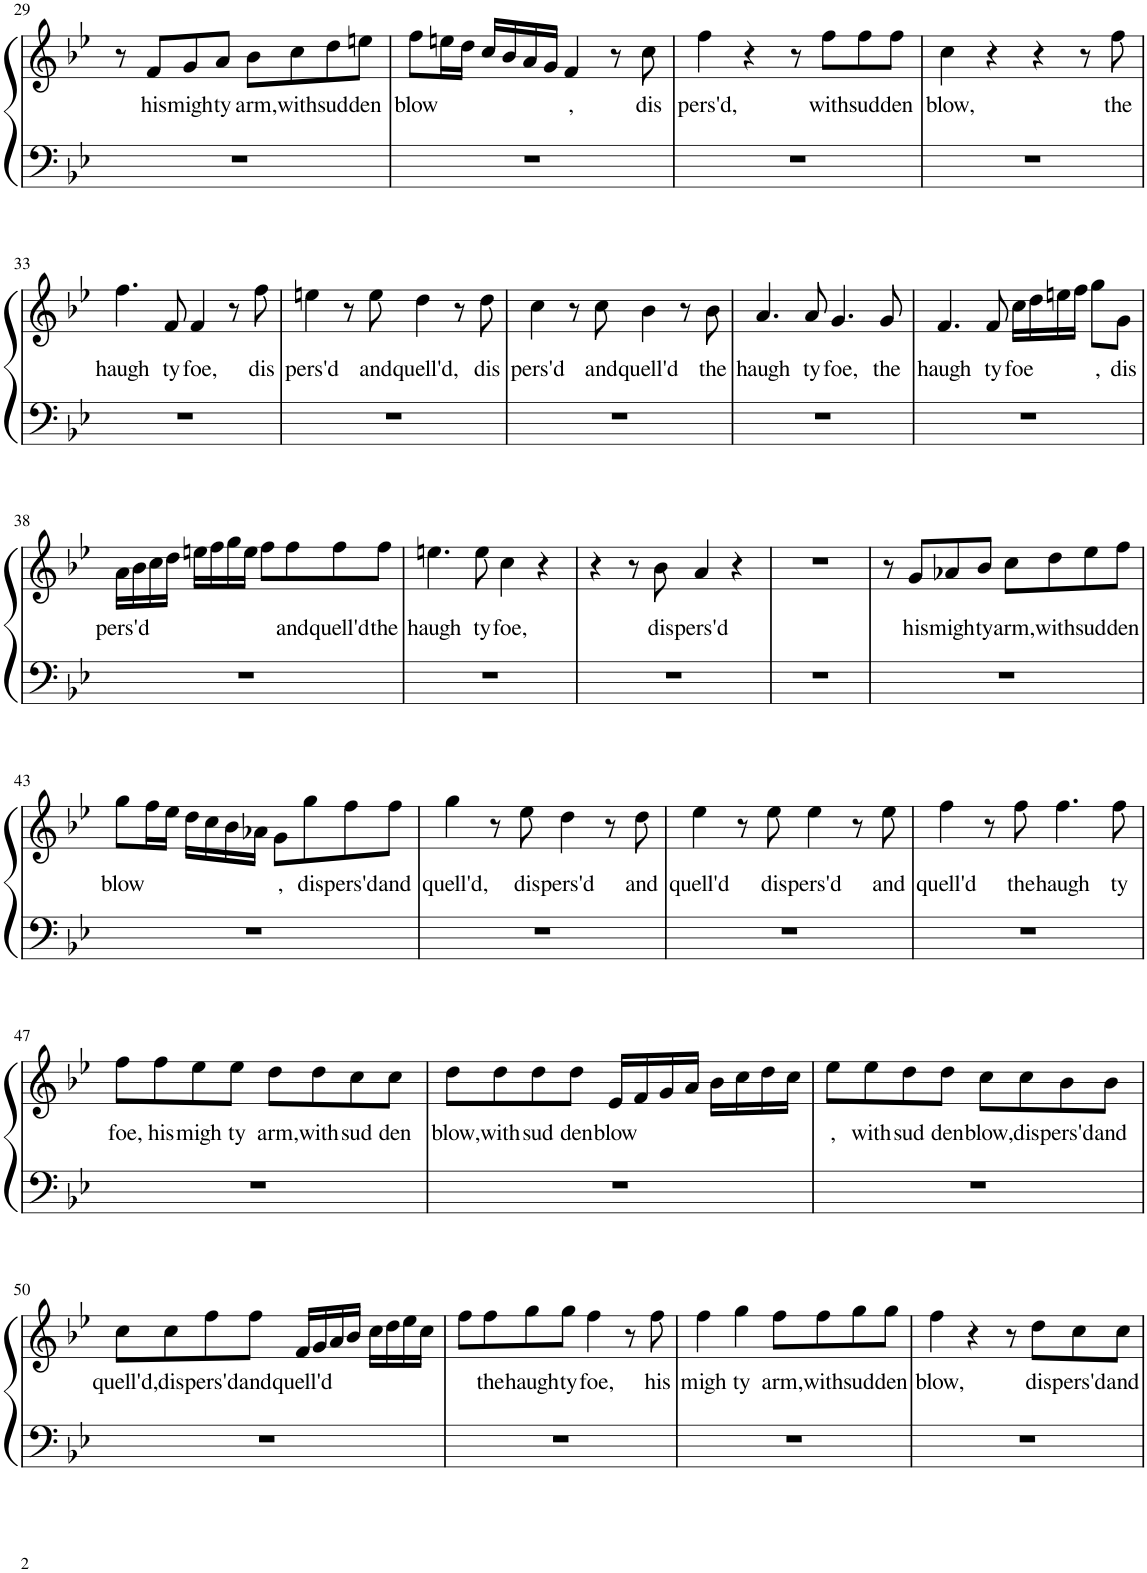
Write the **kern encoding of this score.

**kern	**kern	**text
*part1	*part1	*part1
*staff2	*staff1	*staff1
*I"Piano	*	*
*I'Pno.	*	*
!!LO:PB:g=z
*clefF4	*clefG2	*
*k[b-e-]	*k[b-e-]	*
*M4/4	*M4/4	*
*met(c)	*met(c)	*
=29	=29	=29
1r	8r	.
!	!	!LO:LY:b
.	8f/L	his
!	!	!LO:LY:b
.	8g/	migh
!	!	!LO:LY:b
.	8a/J	ty
!	!	!LO:LY:b
.	8b-\L	arm,
!	!	!LO:LY:b
.	8cc\	with
!	!	!LO:LY:b
.	8dd\	sud
!	!	!LO:LY:b
.	8een\J	den
=30	=30	=30
!	!	!LO:LY:b
1r	8ff\L	blow
.	16een\L	.
.	16dd\JJ	.
.	16cc/LL	.
.	16b-/	.
.	16a/	.
.	16g/JJ	.
!	!	!LO:LY:b
.	4f/	,
.	8r	.
!	!	!LO:LY:b
.	8cc\	dis
=31	=31	=31
!	!	!LO:LY:b
1r	4ff\	pers'd,
.	4r	.
.	8r	.
!	!	!LO:LY:b
.	8ff\L	with
!	!	!LO:LY:b
.	8ff\	sud
!	!	!LO:LY:b
.	8ff\J	den
=32	=32	=32
!	!	!LO:LY:b
1r	4cc\	blow,
.	4r	.
.	4r	.
.	8r	.
!	!	!LO:LY:b
.	8ff\	the
!!LO:LB:g=z
=33	=33	=33
!	!	!LO:LY:b
1r	4.ff\	haugh
!	!	!LO:LY:b
.	8f/	ty
!	!	!LO:LY:b
.	4f/	foe,
.	8r	.
!	!	!LO:LY:b
.	8ff\	dis
=34	=34	=34
!	!	!LO:LY:b
1r	4een\	pers'd
.	8r	.
!	!	!LO:LY:b
.	8ee\	and
!	!	!LO:LY:b
.	4dd\	quell'd,
.	8r	.
!	!	!LO:LY:b
.	8dd\	dis
=35	=35	=35
!	!	!LO:LY:b
1r	4cc\	pers'd
.	8r	.
!	!	!LO:LY:b
.	8cc\	and
!	!	!LO:LY:b
.	4b-\	quell'd
.	8r	.
!	!	!LO:LY:b
.	8b-\	the
=36	=36	=36
!	!	!LO:LY:b
1r	4.a/	haugh
!	!	!LO:LY:b
.	8a/	ty
!	!	!LO:LY:b
.	4.g/	foe,
!	!	!LO:LY:b
.	8g/	the
=37	=37	=37
!	!	!LO:LY:b
1r	4.f/	haugh
!	!	!LO:LY:b
.	8f/	ty
!	!	!LO:LY:b
.	16cc\LL	foe
.	16dd\	.
.	16een\	.
.	16ff\JJ	.
!	!	!LO:LY:b
.	8gg\L	,
!	!	!LO:LY:b
.	8g\J	dis
!!LO:LB:g=z
=38	=38	=38
!	!	!LO:LY:b
1r	16a\LL	pers'd
.	16b-\	.
.	16cc\	.
.	16dd\JJ	.
.	16een\LL	.
.	16ff\	.
.	16gg\	.
.	16ee\JJ	.
.	8ff\L	.
!	!	!LO:LY:b
.	8ff\	and
!	!	!LO:LY:b
.	8ff\	quell'd
!	!	!LO:LY:b
.	8ff\J	the
=39	=39	=39
!	!	!LO:LY:b
1r	4.een\	haugh
!	!	!LO:LY:b
.	8ee\	ty
!	!	!LO:LY:b
.	4cc\	foe,
.	4r	.
=40	=40	=40
1r	4r	.
.	8r	.
!	!	!LO:LY:b
.	8b-\	dis
!	!	!LO:LY:b
.	4a/	pers'd
.	4r	.
=41	=41	=41
1r	1r	.
=42	=42	=42
1r	8r	.
!	!	!LO:LY:b
.	8g/L	his
!	!	!LO:LY:b
.	8a-X/	migh
!	!	!LO:LY:b
.	8b-/J	ty
!	!	!LO:LY:b
.	8cc\L	arm,
!	!	!LO:LY:b
.	8dd\	with
!	!	!LO:LY:b
.	8ee-\	sud
!	!	!LO:LY:b
.	8ff\J	den
!!LO:LB:g=z
=43	=43	=43
!	!	!LO:LY:b
1r	8gg\L	blow
.	16ff\L	.
.	16ee-\JJ	.
.	16dd\LL	.
.	16cc\	.
.	16b-\	.
.	16a-X\JJ	.
!	!	!LO:LY:b
.	8g\L	,
!	!	!LO:LY:b
.	8gg\	dis
!	!	!LO:LY:b
.	8ff\	pers'd
!	!	!LO:LY:b
.	8ff\J	and
=44	=44	=44
!	!	!LO:LY:b
1r	4gg\	quell'd,
.	8r	.
!	!	!LO:LY:b
.	8ee-\	dis
!	!	!LO:LY:b
.	4dd\	pers'd
.	8r	.
!	!	!LO:LY:b
.	8dd\	and
=45	=45	=45
!	!	!LO:LY:b
1r	4ee-\	quell'd
.	8r	.
!	!	!LO:LY:b
.	8ee-\	dis
!	!	!LO:LY:b
.	4ee-\	pers'd
.	8r	.
!	!	!LO:LY:b
.	8ee-\	and
=46	=46	=46
!	!	!LO:LY:b
1r	4ff\	quell'd
.	8r	.
!	!	!LO:LY:b
.	8ff\	the
!	!	!LO:LY:b
.	4.ff\	haugh
!	!	!LO:LY:b
.	8ff\	ty
!!LO:LB:g=z
=47	=47	=47
!	!	!LO:LY:b
1r	8ff\L	foe,
!	!	!LO:LY:b
.	8ff\	his
!	!	!LO:LY:b
.	8ee-\	migh
!	!	!LO:LY:b
.	8ee-\J	ty
!	!	!LO:LY:b
.	8dd\L	arm,
!	!	!LO:LY:b
.	8dd\	with
!	!	!LO:LY:b
.	8cc\	sud
!	!	!LO:LY:b
.	8cc\J	den
=48	=48	=48
!	!	!LO:LY:b
1r	8dd\L	blow,
!	!	!LO:LY:b
.	8dd\	with
!	!	!LO:LY:b
.	8dd\	sud
!	!	!LO:LY:b
.	8dd\J	den
!	!	!LO:LY:b
.	16e-/LL	blow
.	16f/	.
.	16g/	.
.	16a/JJ	.
.	16b-\LL	.
.	16cc\	.
.	16dd\	.
.	16cc\JJ	.
=49	=49	=49
!	!	!LO:LY:b
1r	8ee-\L	,
!	!	!LO:LY:b
.	8ee-\	with
!	!	!LO:LY:b
.	8dd\	sud
!	!	!LO:LY:b
.	8dd\J	den
!	!	!LO:LY:b
.	8cc\L	blow,
!	!	!LO:LY:b
.	8cc\	dis
!	!	!LO:LY:b
.	8b-\	pers'd
!	!	!LO:LY:b
.	8b-\J	and
!!LO:LB:g=z
=50	=50	=50
!	!	!LO:LY:b
1r	8cc\L	quell'd,
!	!	!LO:LY:b
.	8cc\	dis
!	!	!LO:LY:b
.	8ff\	pers'd
!	!	!LO:LY:b
.	8ff\J	and
!	!	!LO:LY:b
.	16f/LL	quell'd
.	16g/	.
.	16a/	.
.	16b-/JJ	.
.	16cc\LL	.
.	16dd\	.
.	16ee-\	.
.	16cc\JJ	.
=51	=51	=51
1r	8ff\L	.
!	!	!LO:LY:b
.	8ff\	the
!	!	!LO:LY:b
.	8gg\	haugh
!	!	!LO:LY:b
.	8gg\J	ty
!	!	!LO:LY:b
.	4ff\	foe,
.	8r	.
!	!	!LO:LY:b
.	8ff\	his
=52	=52	=52
!	!	!LO:LY:b
1r	4ff\	migh
!	!	!LO:LY:b
.	4gg\	ty
!	!	!LO:LY:b
.	8ff\L	arm,
!	!	!LO:LY:b
.	8ff\	with
!	!	!LO:LY:b
.	8gg\	sud
!	!	!LO:LY:b
.	8gg\J	den
=53	=53	=53
!	!	!LO:LY:b
1r	4ff\	blow,
.	4r	.
.	8r	.
!	!	!LO:LY:b
.	8dd\L	dis
!	!	!LO:LY:b
.	8cc\	pers'd
!	!	!LO:LY:b
.	8cc\J	and
=	=	=
*-	*-	*-
